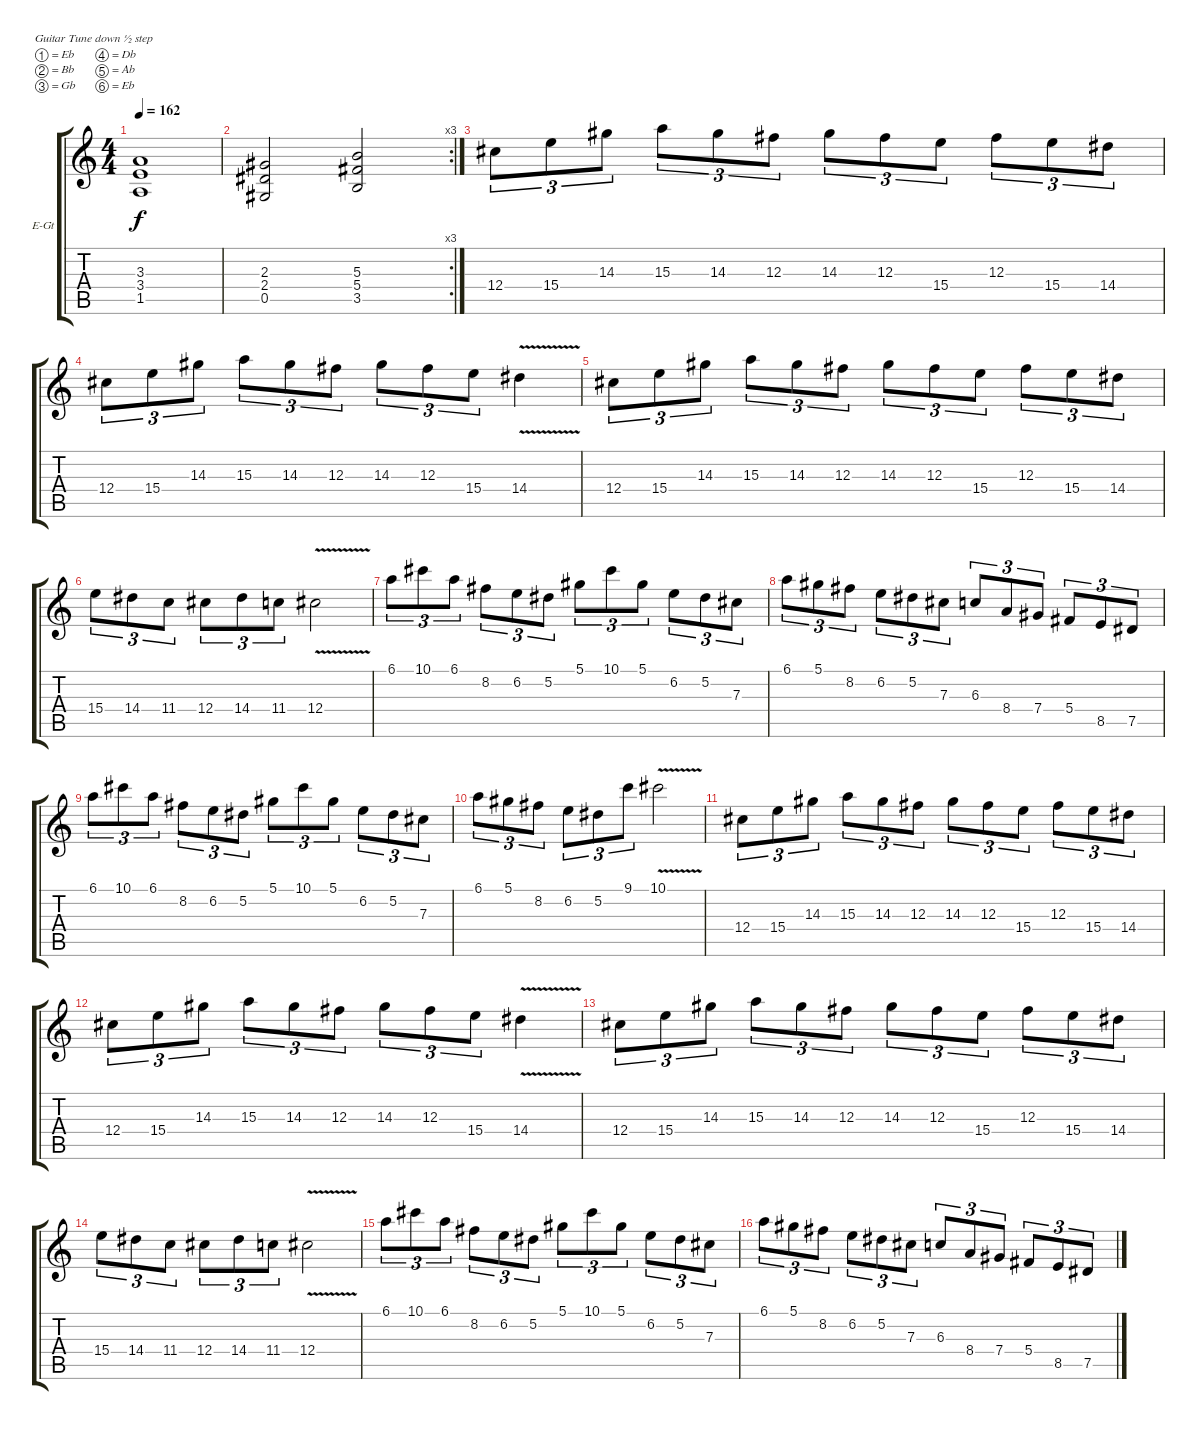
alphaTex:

\bracketExtendMode groupsimilarinstruments
\firstSystemTrackNameOrientation horizontal
\otherSystemsTrackNameOrientation horizontal
\track ("Lead stick" "E-Gt") {instrument overdrivenguitar}
\staff {score tabs}
\tuning (Eb4 Bb3 Gb3 Db3 Ab2 Eb2)
\ts (4 4)
\tempo 162
\clef g2
\ks c
(3.3 3.4 1.5).1{dy f} |
\rc 3
(2.3 2.4 0.5).2 (5.3 5.4 3.5).2 |
12.4.8{tu (3 2)} 15.4.8{tu (3 2)} 14.3.8{tu (3 2)} 15.3.8{tu (3 2)} 14.3.8{tu (3 2)} 12.3.8{tu (3 2)} 14.3.8{tu (3 2)} 12.3.8{tu (3 2)} 15.4.8{tu (3 2)} 12.3.8{tu (3 2)} 15.4.8{tu (3 2)} 14.4.8{tu (3 2)} |
12.4.8{tu (3 2)} 15.4.8{tu (3 2)} 14.3.8{tu (3 2)} 15.3.8{tu (3 2)} 14.3.8{tu (3 2)} 12.3.8{tu (3 2)} 14.3.8{tu (3 2)} 12.3.8{tu (3 2)} 15.4.8{tu (3 2)} 14.4{v}.4 |
12.4.8{tu (3 2)} 15.4.8{tu (3 2)} 14.3.8{tu (3 2)} 15.3.8{tu (3 2)} 14.3.8{tu (3 2)} 12.3.8{tu (3 2)} 14.3.8{tu (3 2)} 12.3.8{tu (3 2)} 15.4.8{tu (3 2)} 12.3.8{tu (3 2)} 15.4.8{tu (3 2)} 14.4.8{tu (3 2)} |
15.4.8{tu (3 2)} 14.4.8{tu (3 2)} 11.4.8{tu (3 2)} 12.4.8{tu (3 2)} 14.4.8{tu (3 2)} 11.4.8{tu (3 2)} 12.4{v}.2 |
6.1.8{tu (3 2)} 10.1.8{tu (3 2)} 6.1.8{tu (3 2)} 8.2.8{tu (3 2)} 6.2.8{tu (3 2)} 5.2.8{tu (3 2)} 5.1.8{tu (3 2)} 10.1.8{tu (3 2)} 5.1.8{tu (3 2)} 6.2.8{tu (3 2)} 5.2.8{tu (3 2)} 7.3.8{tu (3 2)} |
6.1.8{tu (3 2)} 5.1.8{tu (3 2)} 8.2.8{tu (3 2)} 6.2.8{tu (3 2)} 5.2.8{tu (3 2)} 7.3.8{tu (3 2)} 6.3.8{tu (3 2)} 8.4.8{tu (3 2)} 7.4.8{tu (3 2)} 5.4.8{tu (3 2)} 8.5.8{tu (3 2)} 7.5.8{tu (3 2)} |
6.1.8{tu (3 2)} 10.1.8{tu (3 2)} 6.1.8{tu (3 2)} 8.2.8{tu (3 2)} 6.2.8{tu (3 2)} 5.2.8{tu (3 2)} 5.1.8{tu (3 2)} 10.1.8{tu (3 2)} 5.1.8{tu (3 2)} 6.2.8{tu (3 2)} 5.2.8{tu (3 2)} 7.3.8{tu (3 2)} |
6.1.8{tu (3 2)} 5.1.8{tu (3 2)} 8.2.8{tu (3 2)} 6.2.8{tu (3 2)} 5.2.8{tu (3 2)} 9.1.8{tu (3 2)} 10.1{v}.2 |
12.4.8{tu (3 2)} 15.4.8{tu (3 2)} 14.3.8{tu (3 2)} 15.3.8{tu (3 2)} 14.3.8{tu (3 2)} 12.3.8{tu (3 2)} 14.3.8{tu (3 2)} 12.3.8{tu (3 2)} 15.4.8{tu (3 2)} 12.3.8{tu (3 2)} 15.4.8{tu (3 2)} 14.4.8{tu (3 2)} |
12.4.8{tu (3 2)} 15.4.8{tu (3 2)} 14.3.8{tu (3 2)} 15.3.8{tu (3 2)} 14.3.8{tu (3 2)} 12.3.8{tu (3 2)} 14.3.8{tu (3 2)} 12.3.8{tu (3 2)} 15.4.8{tu (3 2)} 14.4{v}.4 |
12.4.8{tu (3 2)} 15.4.8{tu (3 2)} 14.3.8{tu (3 2)} 15.3.8{tu (3 2)} 14.3.8{tu (3 2)} 12.3.8{tu (3 2)} 14.3.8{tu (3 2)} 12.3.8{tu (3 2)} 15.4.8{tu (3 2)} 12.3.8{tu (3 2)} 15.4.8{tu (3 2)} 14.4.8{tu (3 2)} |
15.4.8{tu (3 2)} 14.4.8{tu (3 2)} 11.4.8{tu (3 2)} 12.4.8{tu (3 2)} 14.4.8{tu (3 2)} 11.4.8{tu (3 2)} 12.4{v}.2 |
6.1.8{tu (3 2)} 10.1.8{tu (3 2)} 6.1.8{tu (3 2)} 8.2.8{tu (3 2)} 6.2.8{tu (3 2)} 5.2.8{tu (3 2)} 5.1.8{tu (3 2)} 10.1.8{tu (3 2)} 5.1.8{tu (3 2)} 6.2.8{tu (3 2)} 5.2.8{tu (3 2)} 7.3.8{tu (3 2)} |
6.1.8{tu (3 2)} 5.1.8{tu (3 2)} 8.2.8{tu (3 2)} 6.2.8{tu (3 2)} 5.2.8{tu (3 2)} 7.3.8{tu (3 2)} 6.3.8{tu (3 2)} 8.4.8{tu (3 2)} 7.4.8{tu (3 2)} 5.4.8{tu (3 2)} 8.5.8{tu (3 2)} 7.5.8{tu (3 2)}
